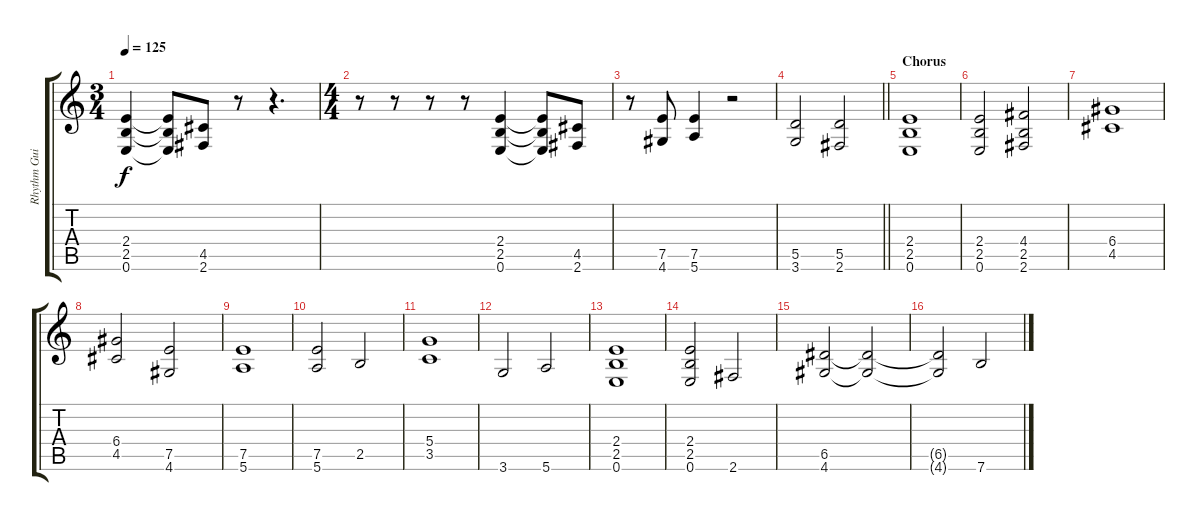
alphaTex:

\track ("Rhythm Guitar " "Rhythm Gui") {instrument distortionguitar}
\staff {score tabs}
\tuning (E4 B3 G3 D3 A2 E2) {hide}
\ts (3 4)
\tempo 125
\clef g2
\ks c
(2.4 2.5 0.6).4{dy f} (2.4{t} 2.5{t} 0.6{t}).8 (4.5 2.6).8 r.8 r.4{d} |
\ts (4 4)
r.8 r.8 r.8 r.8 (2.4 2.5 0.6).4 (2.4{t} 2.5{t} 0.6{t}).8 (4.5 2.6).8 |
r.8 (7.5 4.6).8 (7.5 5.6).4 r.2 |
\barLineRight lightlight
(5.5 3.6).2 (5.5 2.6).2 |
\section ("" "Chorus")
(2.4 2.5 0.6).1 |
(2.4 2.5 0.6).2 (4.4 2.5 2.6).2 |
(6.4 4.5).1 |
(6.4 4.5).2 (7.5 4.6).2 |
(7.5 5.6).1 |
(7.5 5.6).2 2.5.2 |
(5.4 3.5).1 |
3.6.2 5.6.2 |
(2.4 2.5 0.6).1 |
(2.4 2.5 0.6).2 2.6.2 |
(6.5 4.6).2 (6.5{t} 4.6{t}).2 |
(6.5{t} 4.6{t}).2 7.6.2
